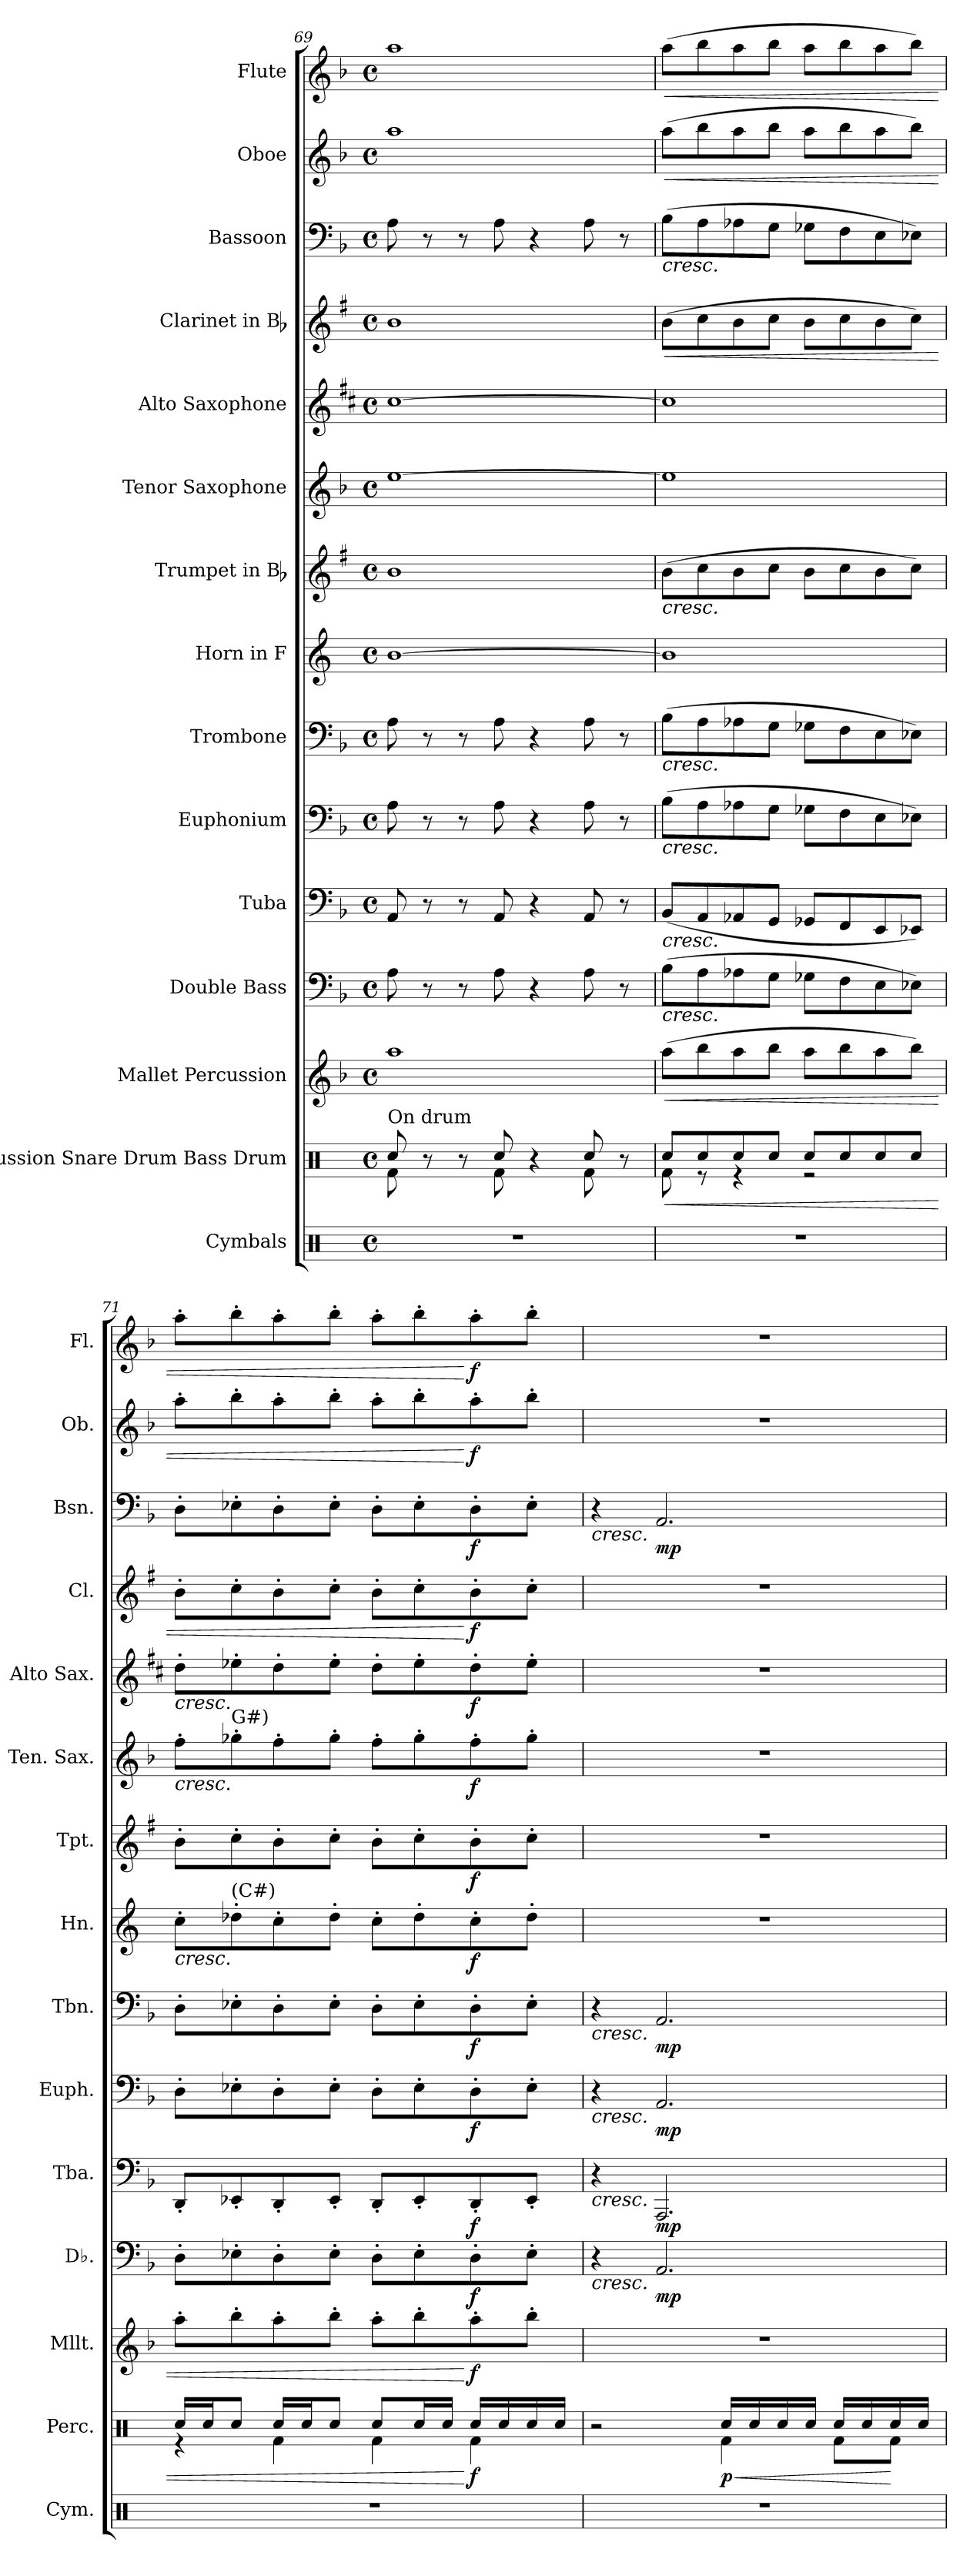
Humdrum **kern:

**kern	**kern	**dynam	**kern	**dynam	**kern	**dynam	**kern	**dynam	**kern	**dynam	**kern	**dynam	**kern	**dynam	**kern	**dynam	**kern	**dynam	**kern	**dynam	**kern	**dynam	**kern	**dynam	**kern	**dynam	**kern	**dynam
*part15	*part14	*part14	*part13	*part13	*part12	*part12	*part11	*part11	*part10	*part10	*part9	*part9	*part8	*part8	*part7	*part7	*part6	*part6	*part5	*part5	*part4	*part4	*part3	*part3	*part2	*part2	*part1	*part1
*staff15	*staff14	*staff14	*staff13	*staff13	*staff12	*staff12	*staff11	*staff11	*staff10	*staff10	*staff9	*staff9	*staff8	*staff8	*staff7	*staff7	*staff6	*staff6	*staff5	*staff5	*staff4	*staff4	*staff3	*staff3	*staff2	*staff2	*staff1	*staff1
*I"Cymbals	*I"Percussion Snare Drum Bass Drum	*	*I"Mallet Percussion	*	*I"Double Bass	*	*I"Tuba	*	*I"Euphonium	*	*I"Trombone	*	*I"Horn in F	*	*I"Trumpet in Bb	*	*I"Tenor Saxophone	*	*I"Alto Saxophone	*	*I"Clarinet in Bb	*	*I"Bassoon	*	*I"Oboe	*	*I"Flute	*
*I'Cym.	*I'Perc.	*	*I'Mllt.	*	*I'Db.	*	*I'Tba.	*	*I'Euph.	*	*I'Tbn.	*	*I'Hn.	*	*I'Tpt.	*	*I'Ten. Sax.	*	*I'Alto Sax.	*	*I'Cl.	*	*I'Bsn.	*	*I'Ob.	*	*I'Fl.	*
*clefX	*clefX	*	*clefG2	*	*clefF4	*	*clefF4	*	*clefF4	*	*clefF4	*	*clefG2	*	*clefG2	*	*clefG2	*	*clefG2	*	*clefG2	*	*clefF4	*	*clefG2	*	*clefG2	*
*	*	*	*ITrd-14c-24	*	*ITrd7c12	*	*	*	*	*	*	*	*ITrd4c7	*	*ITrd1c2	*	*ITrd8c14	*	*ITrd5c9	*	*ITrd1c2	*	*	*	*	*	*	*
*k[]	*k[]	*	*k[b-]	*	*k[b-]	*	*k[b-]	*	*k[b-]	*	*k[b-]	*	*k[b-]	*	*k[b-]	*	*k[b-]	*	*k[b-]	*	*k[b-]	*	*k[b-]	*	*k[b-]	*	*k[b-]	*
*C:	*C:	*	*d:	*	*d:	*	*d:	*	*d:	*	*d:	*	*d:	*	*d:	*	*d:	*	*d:	*	*d:	*	*d:	*	*d:	*	*d:	*
*M4/4	*M4/4	*	*M4/4	*	*M4/4	*	*M4/4	*	*M4/4	*	*M4/4	*	*M4/4	*	*M4/4	*	*M4/4	*	*M4/4	*	*M4/4	*	*M4/4	*	*M4/4	*	*M4/4	*
*met(c)	*met(c)	*	*met(c)	*	*met(c)	*	*met(c)	*	*met(c)	*	*met(c)	*	*met(c)	*	*met(c)	*	*met(c)	*	*met(c)	*	*met(c)	*	*met(c)	*	*met(c)	*	*met(c)	*
=69	=69	=69	=69	=69	=69	=69	=69	=69	=69	=69	=69	=69	=69	=69	=69	=69	=69	=69	=69	=69	=69	=69	=69	=69	=69	=69	=69	=69
*	*^	*	*	*	*	*	*	*	*	*	*	*	*	*	*	*	*	*	*	*	*	*	*	*	*	*	*	*
!	!LO:TX:a:t=On drum	!	!	!	!	!	!	!	!	!	!	!	!	!	!	!	!	!	!	!	!	!	!	!	!	!	!	!	!
1r	8Rcci/	8Rfi\	.	1aaaai	.	8AAi\	.	8AAi/	.	8Ai\	.	8Ai\	.	[>1ei	.	1ai	.	[>1ei	.	[>1ei	.	1ai	.	8Ai\	.	1aai	.	1aai	.
.	8r	8ryy	.	.	.	8r	.	8r	.	8r	.	8r	.	.	.	.	.	.	.	.	.	.	.	8r	.	.	.	.	.
.	8r	8ryy	.	.	.	8r	.	8r	.	8r	.	8r	.	.	.	.	.	.	.	.	.	.	.	8r	.	.	.	.	.
.	8Rcci/	8Rfi\	.	.	.	8AAi\	.	8AAi/	.	8Ai\	.	8Ai\	.	.	.	.	.	.	.	.	.	.	.	8Ai\	.	.	.	.	.
.	4r	4ryy	.	.	.	4r	.	4r	.	4r	.	4r	.	.	.	.	.	.	.	.	.	.	.	4r	.	.	.	.	.
.	8Rcci/	8Rfi\	.	.	.	8AAi\	.	8AAi/	.	8Ai\	.	8Ai\	.	.	.	.	.	.	.	.	.	.	.	8Ai\	.	.	.	.	.
.	8r	8ryy	.	.	.	8r	.	8r	.	8r	.	8r	.	.	.	.	.	.	.	.	.	.	.	8r	.	.	.	.	.
=70	=70	=70	=70	=70	=70	=70	=70	=70	=70	=70	=70	=70	=70	=70	=70	=70	=70	=70	=70	=70	=70	=70	=70	=70	=70	=70	=70	=70	=70
!	!	!	!LO:HP:b	!	!LO:HP:b	!	!LO:HP:b	!	!LO:HP:b	!	!LO:HP:b	!	!LO:HP:b	!	!	!	!LO:HP:b	!	!	!	!	!	!LO:HP:b	!	!LO:HP:b	!	!LO:HP:b	!	!LO:HP:b
1r	8Rcci/L	8Rfi\	<	(8aaaai\L	<	(8BB-i\L	<	(8BB-i/L	<	(8B-i\L	<	(8B-i\L	<	1ei]	.	(8ai\L	<	1ei]	.	1ei]	.	(8ai\L	<	(8B-i\L	<	(8aai\L	<	(8aai\L	<
.	8Rcci/	8r	.	8bbbb-i\	.	8AAi\	.	8AAi/	.	8Ai\	.	8Ai\	.	.	.	8b-i\	.	.	.	.	.	8b-i\	.	8Ai\	.	8bb-i\	.	8bb-i\	.
.	8Rcci/	4r	.	8aaaai\	.	8AA-Xi\	.	8AA-Xi/	.	8A-Xi\	.	8A-Xi\	.	.	.	8ai\	.	.	.	.	.	8ai\	.	8A-Xi\	.	8aai\	.	8aai\	.
.	8Rcci/J	.	.	8bbbb-i\J	.	8GGi\J	.	8GGi/J	.	8Gi\J	.	8Gi\J	.	.	.	8b-i\J	.	.	.	.	.	8b-i\J	.	8Gi\J	.	8bb-i\J	.	8bb-i\J	.
.	8Rcci/L	2r	.	8aaaai\L	.	8GG-Xi\L	.	8GG-Xi/L	.	8G-Xi\L	.	8G-Xi\L	.	.	.	8ai\L	.	.	.	.	.	8ai\L	.	8G-Xi\L	.	8aai\L	.	8aai\L	.
.	8Rcci/	.	.	8bbbb-i\	.	8FFi\	.	8FFi/	.	8Fi\	.	8Fi\	.	.	.	8b-i\	.	.	.	.	.	8b-i\	.	8Fi\	.	8bb-i\	.	8bb-i\	.
.	8Rcci/	.	.	8aaaai\	.	8EEi\	.	8EEi/	.	8Ei\	.	8Ei\	.	.	.	8ai\	.	.	.	.	.	8ai\	.	8Ei\	.	8aai\	.	8aai\	.
.	8Rcci/J	.	.	8bbbb-i\J)	.	8EE-Xi\J)	.	8EE-Xi/J)	.	8E-Xi\J)	.	8E-Xi\J)	.	.	.	8b-i\J)	.	.	.	.	.	8b-i\J)	.	8E-Xi\J)	.	8bb-i\J)	.	8bb-i\J)	.
=71	=71	=71	=71	=71	=71	=71	=71	=71	=71	=71	=71	=71	=71	=71	=71	=71	=71	=71	=71	=71	=71	=71	=71	=71	=71	=71	=71	=71	=71
!	!	!	!	!	!	!	!	!	!	!	!	!	!	!	!LO:HP:b	!	!	!	!LO:HP:b	!	!LO:HP:b	!	!	!	!	!	!	!	!
1r	16Rcci/LL	4r	.	8aaaa'i\L	.	8DD'i\L	.	8DD'i/L	.	8D'i\L	.	8D'i\L	.	8f'i\L	<	8a'i\L	.	8f'i\L	<	8f'i\L	<	8a'i\L	.	8D'i\L	.	8aa'i\L	.	8aa'i\L	.
.	16Rcci/J	.	.	.	.	.	.	.	.	.	.	.	.	.	.	.	.	.	.	.	.	.	.	.	.	.	.	.	.
!	!	!	!	!	!	!	!	!	!	!	!	!	!	!	!	!	!	!LO:TX:a:t=G#)	!	!	!	!	!	!	!	!	!	!	!
!	!	!	!	!	!	!	!	!	!	!	!	!	!	!LO:TX:a:t=(C#)	!	!	!	!	!	!	!	!	!	!	!	!	!	!	!
.	8Rcci/J	.	.	8bbbb-'i\	.	8EE-X'i\	.	8EE-X'i/	.	8E-X'i\	.	8E-X'i\	.	8g-X'i\	.	8b-'i\	.	8g-X'i\	.	8g-X'i\	.	8b-'i\	.	8E-X'i\	.	8bb-'i\	.	8bb-'i\	.
.	16Rcci/LL	4Rfi\	.	8aaaa'i\	.	8DD'i\	.	8DD'i/	.	8D'i\	.	8D'i\	.	8f'i\	.	8a'i\	.	8f'i\	.	8f'i\	.	8a'i\	.	8D'i\	.	8aa'i\	.	8aa'i\	.
.	16Rcci/J	.	.	.	.	.	.	.	.	.	.	.	.	.	.	.	.	.	.	.	.	.	.	.	.	.	.	.	.
.	8Rcci/J	.	.	8bbbb-'i\J	.	8EE-'i\J	.	8EE-'i/J	.	8E-'i\J	.	8E-'i\J	.	8g-'i\J	.	8b-'i\J	.	8g-'i\J	.	8g-'i\J	.	8b-'i\J	.	8E-'i\J	.	8bb-'i\J	.	8bb-'i\J	.
.	8Rcci/L	4Rfi\	.	8aaaa'i\L	.	8DD'i\L	.	8DD'i/L	.	8D'i\L	.	8D'i\L	.	8f'i\L	.	8a'i\L	.	8f'i\L	.	8f'i\L	.	8a'i\L	.	8D'i\L	.	8aa'i\L	.	8aa'i\L	.
.	16Rcci/L	.	.	8bbbb-'i\	.	8EE-'i\	.	8EE-'i/	.	8E-'i\	.	8E-'i\	.	8g-'i\	.	8b-'i\	.	8g-'i\	.	8g-'i\	.	8b-'i\	.	8E-'i\	.	8bb-'i\	.	8bb-'i\	.
.	16Rcci/JJ	.	.	.	.	.	.	.	.	.	.	.	.	.	.	.	.	.	.	.	.	.	.	.	.	.	.	.	.
.	16Rcci/LL	4Rfi\	[ f	8aaaa'i\	[ f	8DD'i\	f	8DD'i/	f	8D'i\	f	8D'i\	f	8f'i\	f	8a'i\	f	8f'i\	f	8f'i\	f	8a'i\	[ f	8D'i\	f	8aa'i\	[ f	8aa'i\	[ f
.	16Rcci/	.	.	.	.	.	.	.	.	.	.	.	.	.	.	.	.	.	.	.	.	.	.	.	.	.	.	.	.
.	16Rcci/	.	.	8bbbb-'i\J	.	8EE-'i\J	[	8EE-'i/J	[	8E-'i\J	[	8E-'i\J	[	8g-'i\J	[	8b-'i\J	[	8g-'i\J	[	8g-'i\J	[	8b-'i\J	.	8E-'i\J	[	8bb-'i\J	.	8bb-'i\J	.
.	16Rcci/JJ	.	.	.	.	.	.	.	.	.	.	.	.	.	.	.	.	.	.	.	.	.	.	.	.	.	.	.	.
=72	=72	=72	=72	=72	=72	=72	=72	=72	=72	=72	=72	=72	=72	=72	=72	=72	=72	=72	=72	=72	=72	=72	=72	=72	=72	=72	=72	=72	=72
!	!	!	!	!	!	!	!LO:HP:b	!	!LO:HP:b	!	!LO:HP:b	!	!LO:HP:b	!	!	!	!	!	!	!	!	!	!	!	!LO:HP:b	!	!	!	!
1r	2r	2ryy	.	1r	.	4r	<	4r	<	4r	<	4r	<	1r	.	1r	.	1r	.	1r	.	1r	.	4r	<	1r	.	1r	.
.	.	.	.	.	.	2.AAAi/	mp	2.AAAi/	mp	2.AAi/	mp	2.AAi/	mp	.	.	.	.	.	.	.	.	.	.	2.AAi/	mp	.	.	.	.
!	!	!	!LO:HP:b	!	!	!	!	!	!	!	!	!	!	!	!	!	!	!	!	!	!	!	!	!	!	!	!	!	!
.	16Rcci/LL	4Rfi\	< p	.	.	.	.	.	.	.	.	.	.	.	.	.	.	.	.	.	.	.	.	.	.	.	.	.	.
.	16Rcci/	.	.	.	.	.	.	.	.	.	.	.	.	.	.	.	.	.	.	.	.	.	.	.	.	.	.	.	.
.	16Rcci/	.	.	.	.	.	.	.	.	.	.	.	.	.	.	.	.	.	.	.	.	.	.	.	.	.	.	.	.
.	16Rcci/JJ	.	.	.	.	.	.	.	.	.	.	.	.	.	.	.	.	.	.	.	.	.	.	.	.	.	.	.	.
.	16Rcci/LL	8Rfi\L	.	.	.	.	.	.	.	.	.	.	.	.	.	.	.	.	.	.	.	.	.	.	.	.	.	.	.
.	16Rcci/	.	.	.	.	.	.	.	.	.	.	.	.	.	.	.	.	.	.	.	.	.	.	.	.	.	.	.	.
.	16Rcci/	8Rfi\J	[	.	.	.	.	.	.	.	.	.	.	.	.	.	.	.	.	.	.	.	.	.	.	.	.	.	.
.	16Rcci/JJ	.	.	.	.	.	.	.	.	.	.	.	.	.	.	.	.	.	.	.	.	.	.	.	.	.	.	.	.
*	*v	*v	*	*	*	*	*	*	*	*	*	*	*	*	*	*	*	*	*	*	*	*	*	*	*	*	*	*	*
.	.	.	.	.	.	[	.	[	.	[	.	[	.	.	.	.	.	.	.	.	.	.	.	[	.	.	.	.
=	=	=	=	=	=	=	=	=	=	=	=	=	=	=	=	=	=	=	=	=	=	=	=	=	=	=	=	=
*-	*-	*-	*-	*-	*-	*-	*-	*-	*-	*-	*-	*-	*-	*-	*-	*-	*-	*-	*-	*-	*-	*-	*-	*-	*-	*-	*-	*-
